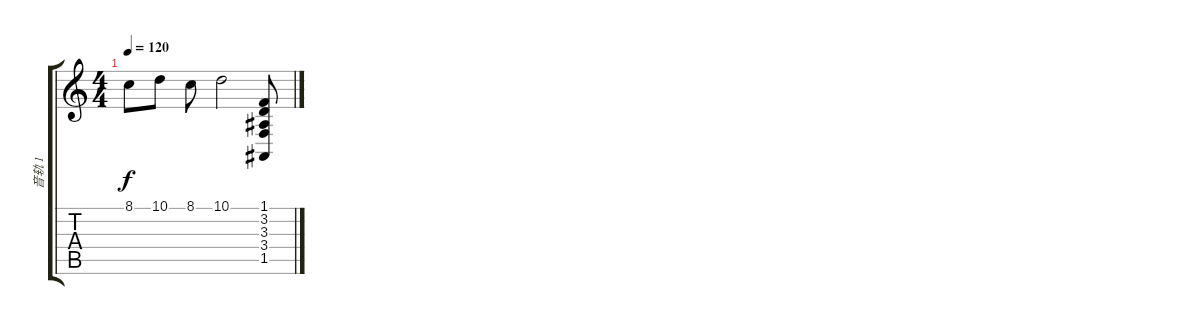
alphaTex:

\track ("音轨 1" "音轨 1") {instrument acousticgrandpiano}
\staff {score tabs}
\tuning (E4 B3 G3 D3 A2 E2) {hide}
\ts (4 4)
\tempo 120
\clef g2
\ks c
8.1{t}.8{dy f} 10.1.8 8.1.8 10.1.2 (1.1 3.2 3.3 3.4 1.5).8
